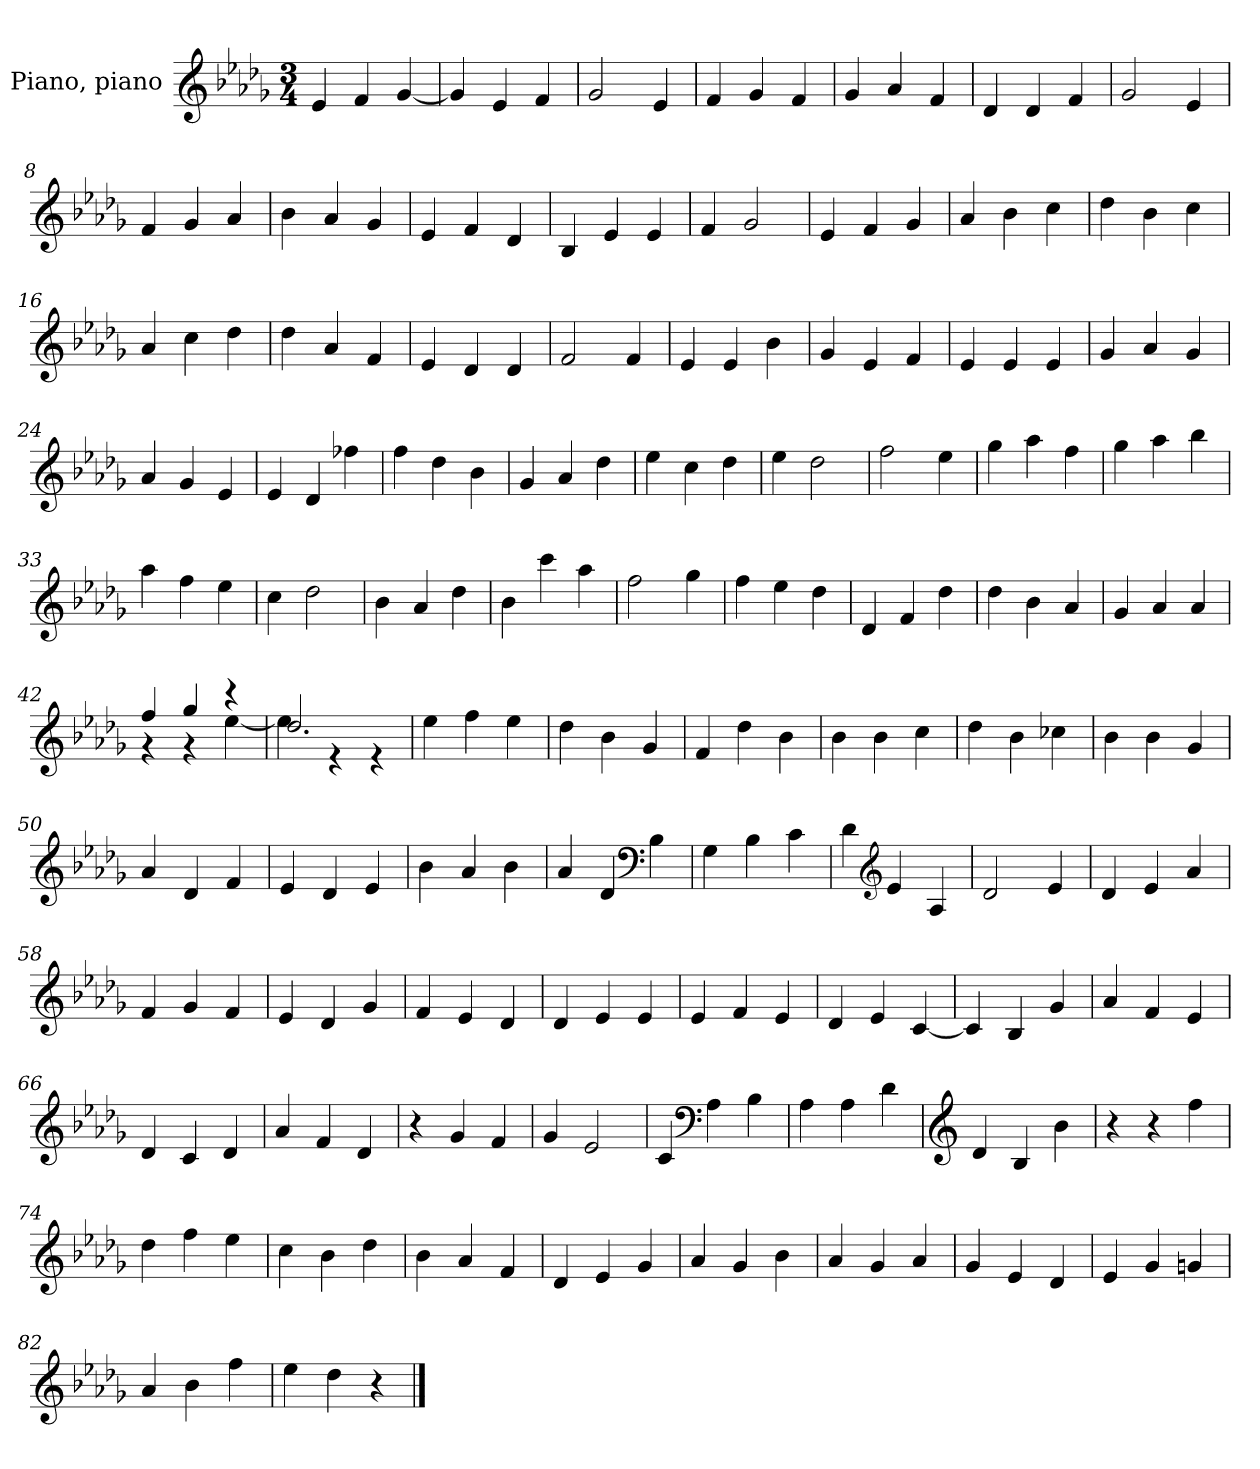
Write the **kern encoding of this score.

**kern
*part1
*staff1
*I"Piano, piano
*clefG2
*k[b-e-a-d-g-]
*M3/4
*MM132
=1
4e-/
4f/
[4g-/
=2
4g-/]
4e-/
4f/
=3
2g-/
4e-/
=4
4f/
4g-/
4f/
=5
4g-/
4a-/
4f/
=6
4d-/
4d-/
4f/
=7
2g-/
4e-/
=8
4f/
4g-/
4a-/
=9
4b-\
4a-/
4g-/
=10
4e-/
4f/
4d-/
!!LO:LB:g=z
=11
4B-/
4e-/
4e-/
=12
4f/
2g-/
=13
4e-/
4f/
4g-/
=14
4a-/
4b-\
4cc\
=15
4dd-\
4b-\
4cc\
=16
4a-/
4cc\
4dd-\
=17
4dd-\
4a-/
4f/
=18
4e-/
4d-/
4d-/
=19
2f/
4f/
=20
4e-/
4e-/
4b-\
=21
4g-/
4e-/
4f/
!!LO:LB:g=z
=22
4e-/
4e-/
4e-/
=23
4g-/
4a-/
4g-/
=24
4a-/
4g-/
4e-/
=25
4e-/
4d-/
4ff-X\
=26
4ff\
4dd-\
4b-\
=27
4g-/
4a-/
4dd-\
=28
4ee-\
4cc\
4dd-\
=29
4ee-\
2dd-\
=30
2ff\
4ee-\
=31
4gg-\
4aa-\
4ff\
=32
4gg-\
4aa-\
4bb-\
!!LO:LB:g=z
=33
4aa-\
4ff\
4ee-\
=34
4cc\
2dd-\
=35
4b-\
4a-/
4dd-\
=36
4b-\
4ccc\
4aa-\
=37
2ff\
4gg-\
=38
4ff\
4ee-\
4dd-\
=39
4d-/
4f/
4dd-\
=40
4dd-\
4b-\
4a-/
=41
4g-/
4a-/
4a-/
=42
*^
4ff/	4r
4gg-/	4r
4r	[4ee-\
=43	=43
2.dd-/	4ee-\]
.	4r
.	4r
*v	*v
!!LO:LB:g=z
=44
4ee-\
4ff\
4ee-\
=45
4dd-\
4b-\
4g-/
=46
4f/
4dd-\
4b-\
=47
4b-\
4b-\
4cc\
=48
4dd-\
4b-\
4cc-X\
=49
4b-\
4b-\
4g-/
=50
4a-/
4d-/
4f/
=51
4e-/
4d-/
4e-/
=52
4b-\
4a-/
4b-\
=53
4a-/
4d-/
*clefF4
4B-\
!!LO:LB:g=z
=54
4G-\
4B-\
4c\
=55
4d-\
*clefG2
4e-/
4A-/
=56
2d-/
4e-/
=57
4d-/
4e-/
4a-/
=58
4f/
4g-/
4f/
=59
4e-/
4d-/
4g-/
=60
4f/
4e-/
4d-/
=61
4d-/
4e-/
4e-/
=62
4e-/
4f/
4e-/
=63
4d-/
4e-/
[4c/
!!LO:LB:g=z
=64
4c/]
4B-/
4g-/
=65
4a-/
4f/
4e-/
=66
4d-/
4c/
4d-/
=67
4a-/
4f/
4d-/
=68
4r
4g-/
4f/
=69
4g-/
2e-/
=70
4c/
*clefF4
4A-\
4B-\
=71
4A-\
4A-\
4d-\
=72
*clefG2
4d-/
4B-/
4b-\
=73
4r
4r
4ff\
!!LO:LB:g=z
=74
4dd-\
4ff\
4ee-\
=75
4cc\
4b-\
4dd-\
=76
4b-\
4a-/
4f/
=77
4d-/
4e-/
4g-/
=78
4a-/
4g-/
4b-\
=79
4a-/
4g-/
4a-/
=80
4g-/
4e-/
4d-/
=81
4e-/
4g-/
4gn/
=82
4a-/
4b-\
4ff\
=83
4ee-\
4dd-\
4r
==
*-
